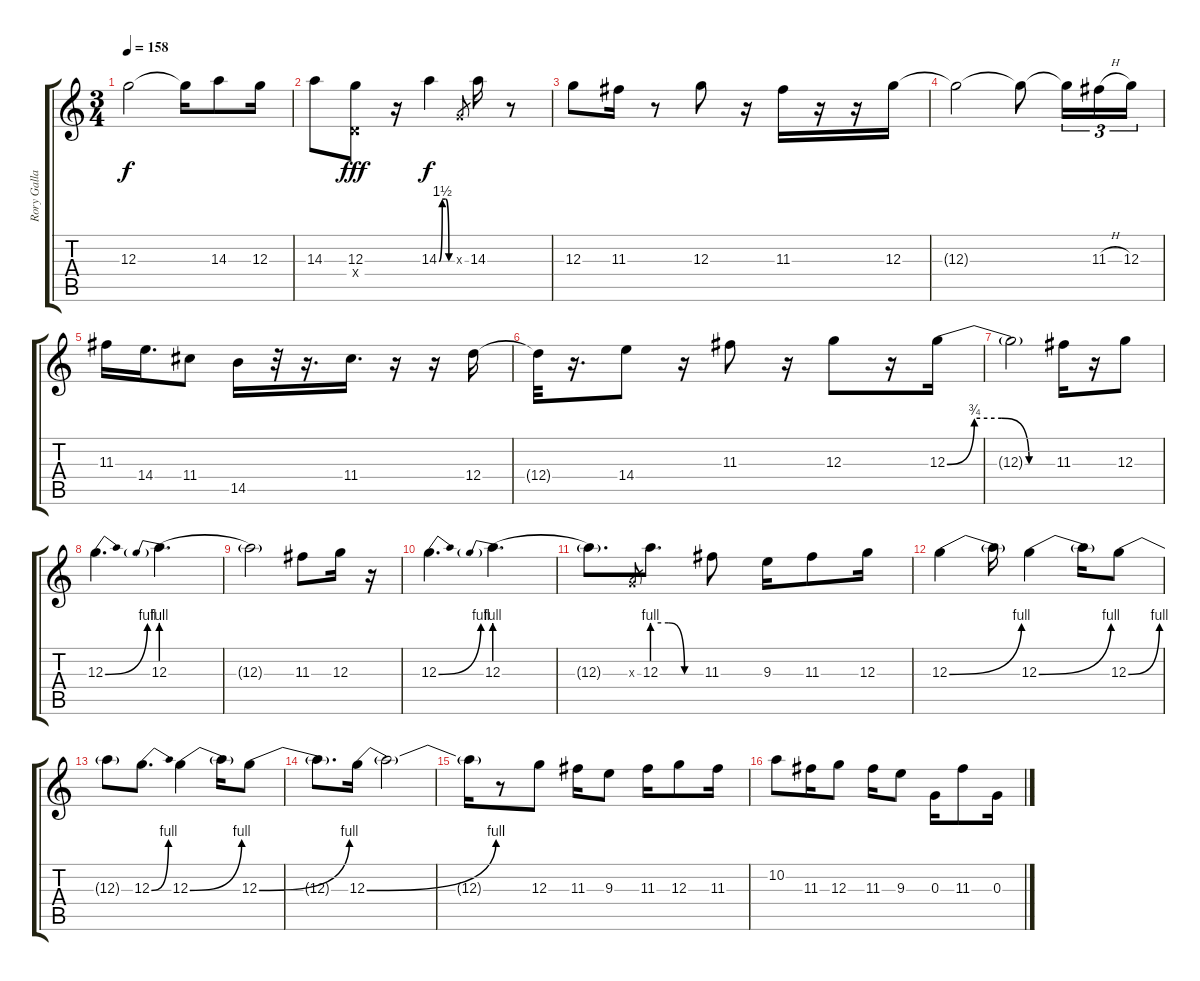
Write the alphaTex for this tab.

\track ("Rory Gallagher" "Rory Galla") {instrument overdrivenguitar}
\staff {score tabs}
\tuning (E4 B3 G3 D3 A2 E2) {hide}
\ts (3 4)
\tempo 158
\clef g2
\ks c
12.3{t}.2{dy f} 12.3{t}.16 14.3.8{instrument overdrivenguitar} 12.3.16 |
14.3.8 (12.3 0.4{x}).8{dy fff} r.16 14.3{be (custom 0 0 15 6 30 6 45 0 60 0)}.4{dy f} 0.3{x}.8{gr} 14.3.16{instrument guitarharmonics} r.8 |
12.3.8 11.3.16{instrument distortionguitar} r.8 12.3.8{instrument guitarharmonics} r.16 11.3.16{instrument overdrivenguitar} r.16 r.16 12.3.16 |
12.3{t}.2 12.3{t}.8 12.3{t}.16{tu (3 2)} 11.3{h}.16{tu (3 2)} 12.3.16{tu (3 2)} |
11.3.16 14.4.16{d} 11.4.8 14.5.16 r.32 r.16{d} 11.4.16{d} r.16 r.16 12.4.16 |
12.4{t}.32 r.16{d} 14.4.8 r.16 11.3.8 r.16 12.3.8 r.16 12.3{be (custom 0 0 15 3 30 3 45 0 60 0)}.16 |
12.3{t}.2 11.3.16 r.16 12.3.8 |
12.3{be (bend 0 0 60 4)}.4{d} 12.3{be (prebend 0 4 60 4)}.4{d} |
12.3{t}.2 11.3.8 12.3.16{instrument guitarharmonics} r.16 |
12.3{be (bend 0 0 60 4)}.4{d} 12.3{be (prebend 0 4 60 4)}.4{d} |
12.3{t}.8{d} 0.3{x}.8{gr} 12.3{be (custom 0 4 20 4 40 0 60 0)}.8{d instrument overdrivenguitar} 11.3.8 9.3.16 11.3.8 12.3.16 |
12.3{be (bend 0 0 60 4)}.4{instrument guitarharmonics} 12.3{t}.16 12.3{be (bend 0 0 60 4)}.4 12.3{t}.16 12.3{be (bend 0 0 60 4)}.8 |
12.3{t}.8 12.3{be (bend 0 0 60 4)}.8{d} 12.3{be (bend 0 0 60 4)}.4 12.3{t}.16 12.3{be (bend 0 0 60 4)}.8 |
12.3{t}.8{d} 12.3{be (bend 0 0 60 4)}.16 12.3{t}.2 |
12.3{t}.16 r.8 12.3.8{instrument overdrivenguitar} 11.3.16 9.3.8 11.3.16 12.3.8 11.3.16 |
10.2.8 11.3.16 12.3.8 11.3.16 9.3.8 0.3.16 11.3.8 0.3.16
